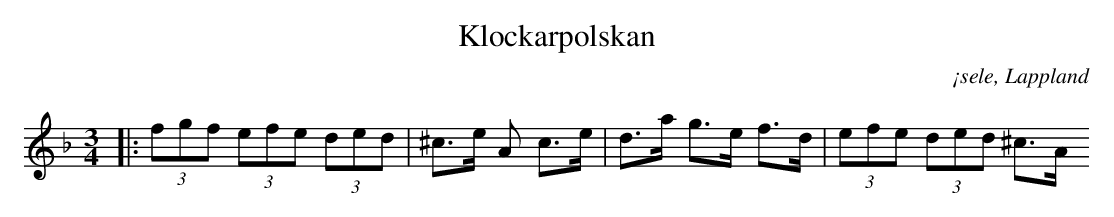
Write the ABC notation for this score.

X:1
T:Klockarpolskan
O:¡sele, Lappland
M:3/4
L:1/8
K:Dm
|: (3fgf (3efe (3ded | ^c>e A c>e | d>a g>e f>d | (3efe (3ded ^c>A
